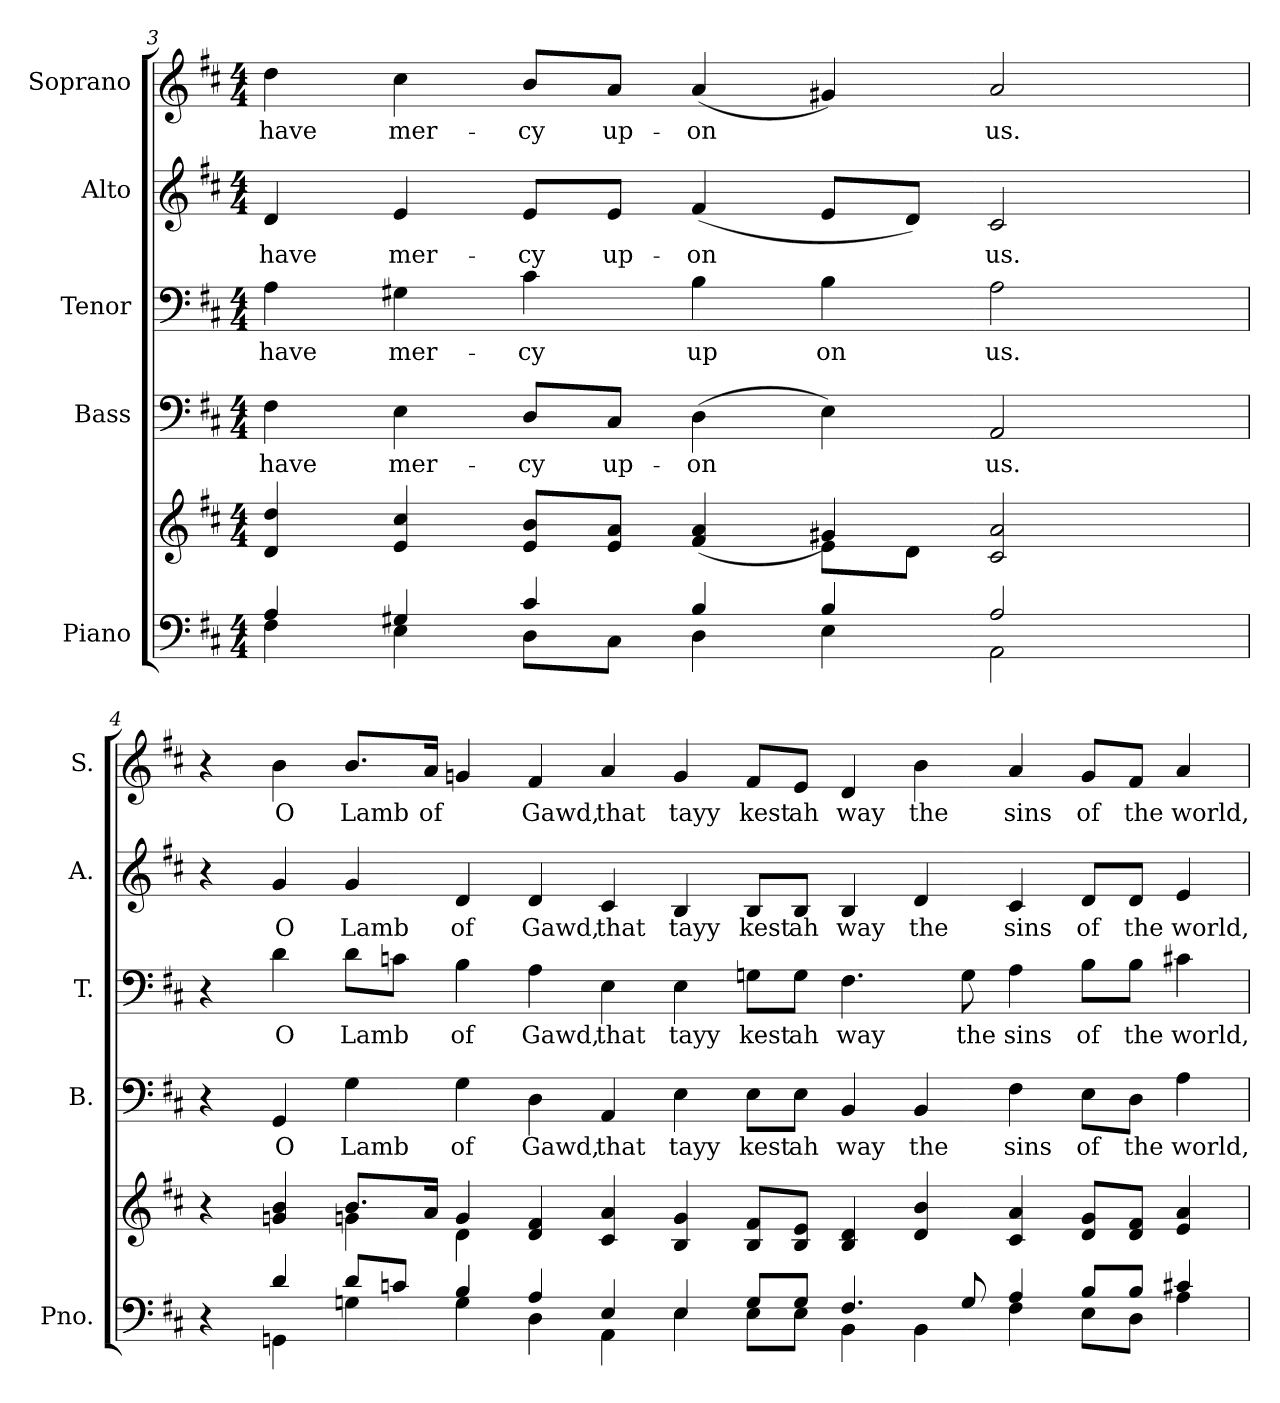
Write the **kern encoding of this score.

**kern	**kern	**kern	**text	**kern	**text	**kern	**text	**kern	**text
*part5	*part5	*part4	*part4	*part3	*part3	*part2	*part2	*part1	*part1
*staff6	*staff5	*staff4	*staff4	*staff3	*staff3	*staff2	*staff2	*staff1	*staff1
*I"Piano	*	*I"Bass	*	*I"Tenor	*	*I"Alto	*	*I"Soprano	*
*I'Pno.	*	*I'B.	*	*I'T.	*	*I'A.	*	*I'S.	*
!!LO:PB:g=z
*clefF4	*clefG2	*clefF4	*	*clefF4	*	*clefG2	*	*clefG2	*
*k[f#c#]	*k[f#c#]	*k[f#c#]	*	*k[f#c#]	*	*k[f#c#]	*	*k[f#c#]	*
*D:	*D:	*D:	*	*D:	*	*D:	*	*D:	*
*M4/4	*M4/4	*M4/4	*	*M4/4	*	*M4/4	*	*M4/4	*
=3	=3	=3	=3	=3	=3	=3	=3	=3	=3
*^	*^	*	*	*	*	*	*	*	*
!	!	!	!	!	!LO:LY:b:color=#000000	!	!	!	!	!	!
!	!	!	!	!	!	!	!LO:LY:b:color=#000000	!	!	!	!
!	!	!	!	!	!	!	!	!	!LO:LY:b:color=#000000	!	!
!	!	!	!	!	!	!	!	!	!	!	!LO:LY:b:color=#000000
4Ai/	4F#i\	4di/ 4ddi	4ryy	4F#i\	have	4Ai\	have	4di/	have	4ddi\	have
!	!	!	!	!	!LO:LY:b:color=#000000	!	!	!	!	!	!
!	!	!	!	!	!	!	!LO:LY:b:color=#000000	!	!	!	!
!	!	!	!	!	!	!	!	!	!LO:LY:b:color=#000000	!	!
!	!	!	!	!	!	!	!	!	!	!	!LO:LY:b:color=#000000
4G#Xi/	4Ei\	4ei/ 4cc#i	2ryy	4Ei\	mer-	4G#Xi\	mer-	4ei/	mer-	4cc#i\	mer-
!	!	!	!	!	!LO:LY:b:color=#000000	!	!	!	!	!	!
!	!	!	!	!	!	!	!LO:LY:b:color=#000000	!	!	!	!
!	!	!	!	!	!	!	!	!	!LO:LY:b:color=#000000	!	!
!	!	!	!	!	!	!	!	!	!	!	!LO:LY:b:color=#000000
4c#i/	8Di\L	8ei/ 8biL	.	8Di/L	-cy	4c#i\	-cy	8ei/L	-cy	8bi/L	-cy
!	!	!	!	!	!LO:LY:b:color=#000000	!	!	!	!	!	!
!	!	!	!	!	!	!	!	!	!LO:LY:b:color=#000000	!	!
!	!	!	!	!	!	!	!	!	!	!	!LO:LY:b:color=#000000
.	8C#i\J	8ei/ 8aiJ	.	8C#i/J	up-	.	.	8ei/J	up-	8ai/J	up-
!	!	!	!	!	!LO:LY:b:color=#000000	!	!	!	!	!	!
!	!	!	!	!	!	!	!LO:LY:b:color=#000000	!	!	!	!
!	!	!	!	!	!	!	!	!	!LO:LY:b:color=#000000	!	!
!	!	!	!	!	!	!	!	!	!	!	!LO:LY:b:color=#000000
4Bi/	4Di\	(4f#i/ 4ai	4ryy	(4Di\	-on	4Bi\	up	(4f#i/	-on	(4ai/	-on
!	!	!	!	!	!	!	!LO:LY:b:color=#000000	!	!	!	!
4Bi/	4Ei\	4g#Xi/)	8ei\L	4Ei\)	.	4Bi\	on	8ei/L	.	4g#Xi/)	.
.	.	.	8di\J	.	.	.	.	8di/J)	.	.	.
!	!	!	!	!	!LO:LY:b:color=#000000	!	!	!	!	!	!
!	!	!	!	!	!	!	!LO:LY:b:color=#000000	!	!	!	!
!	!	!	!	!	!	!	!	!	!LO:LY:b:color=#000000	!	!
!	!	!	!	!	!	!	!	!	!	!	!LO:LY:b:color=#000000
2Ai/	2AAi\	2c#i/ 2ai	4ryy	2AAi/	us.	2Ai\	us.	2c#i/	us.	2ai/	us.
.	.	.	4ryy	.	.	.	.	.	.	.	.
!!LO:PB:g=z
=4	=4	=4	=4	=4	=4	=4	=4	=4	=4	=4	=4
4r	4ryy	4r	2ryy	4r	.	4r	.	4r	.	4r	.
!	!	!	!	!	!LO:LY:b:color=#000000	!	!	!	!	!	!
!	!	!	!	!	!	!	!LO:LY:b:color=#000000	!	!	!	!
!	!	!	!	!	!	!	!	!	!LO:LY:b:color=#000000	!	!
!	!	!	!	!	!	!	!	!	!	!	!LO:LY:b:color=#000000
4di/	4GGni\	4gni/ 4bi	.	4GGi/	O	4di\	O	4gi/	O	4bi\	O
!	!	!	!	!	!LO:LY:b:color=#000000	!	!	!	!	!	!
!	!	!	!	!	!	!	!LO:LY:b:color=#000000	!	!	!	!
!	!	!	!	!	!	!	!	!	!LO:LY:b:color=#000000	!	!
!	!	!	!	!	!	!	!	!	!	!	!LO:LY:b:color=#000000
8di/L	4Gni\	8.bi/L	4gni\	4Gi\	Lamb	8di\L	Lamb	4gi/	Lamb	8.bi/L	Lamb
8cni/J	.	.	.	.	.	8cni\J	.	.	.	.	.
!	!	!	!	!	!	!	!	!	!	!	!LO:LY:b:color=#000000
.	.	16ai/Jk	.	.	.	.	.	.	.	16ai/Jk	of
!	!	!	!	!	!LO:LY:b:color=#000000	!	!	!	!	!	!
!	!	!	!	!	!	!	!LO:LY:b:color=#000000	!	!	!	!
!	!	!	!	!	!	!	!	!	!LO:LY:b:color=#000000	!	!
4Bi/	4Gi\	4gi/	4di\	4Gi\	of	4Bi\	of	4di/	of	4gni/	.
!	!	!	!	!	!LO:LY:b:color=#000000	!	!	!	!	!	!
!	!	!	!	!	!	!	!LO:LY:b:color=#000000	!	!	!	!
!	!	!	!	!	!	!	!	!	!LO:LY:b:color=#000000	!	!
!	!	!	!	!	!	!	!	!	!	!	!LO:LY:b:color=#000000
4Ai/	4Di\	4di/ 4f#i	2ryy	4Di\	Gawd,	4Ai\	Gawd,	4di/	Gawd,	4f#i/	Gawd,
!	!	!	!	!	!LO:LY:b:color=#000000	!	!	!	!	!	!
!	!	!	!	!	!	!	!LO:LY:b:color=#000000	!	!	!	!
!	!	!	!	!	!	!	!	!	!LO:LY:b:color=#000000	!	!
!	!	!	!	!	!	!	!	!	!	!	!LO:LY:b:color=#000000
4Ei/	4AAi\	4c#i/ 4ai	.	4AAi/	that	4Ei\	that	4c#i/	that	4ai/	that
!	!	!	!	!	!LO:LY:b:color=#000000	!	!	!	!	!	!
!	!	!	!	!	!	!	!LO:LY:b:color=#000000	!	!	!	!
!	!	!	!	!	!	!	!	!	!LO:LY:b:color=#000000	!	!
!	!	!	!	!	!	!	!	!	!	!	!LO:LY:b:color=#000000
4Ei/	4Ei\	4Bi/ 4gi	2ryy	4Ei\	tayy	4Ei\	tayy	4Bi/	tayy	4gi/	tayy
!	!	!	!	!	!LO:LY:b:color=#000000	!	!	!	!	!	!
!	!	!	!	!	!	!	!LO:LY:b:color=#000000	!	!	!	!
!	!	!	!	!	!	!	!	!	!LO:LY:b:color=#000000	!	!
!	!	!	!	!	!	!	!	!	!	!	!LO:LY:b:color=#000000
8Gi/L	8Ei\L	8Bi/ 8f#iL	.	8Ei\L	kest	8Gni\L	kest	8Bi/L	kest	8f#i/L	kest
!	!	!	!	!	!LO:LY:b:color=#000000	!	!	!	!	!	!
!	!	!	!	!	!	!	!LO:LY:b:color=#000000	!	!	!	!
!	!	!	!	!	!	!	!	!	!LO:LY:b:color=#000000	!	!
!	!	!	!	!	!	!	!	!	!	!	!LO:LY:b:color=#000000
8Gi/J	8Ei\J	8Bi/ 8eiJ	.	8Ei\J	ah	8Gi\J	ah	8Bi/J	ah	8ei/J	ah
!	!	!	!	!	!LO:LY:b:color=#000000	!	!	!	!	!	!
!	!	!	!	!	!	!	!LO:LY:b:color=#000000	!	!	!	!
!	!	!	!	!	!	!	!	!	!LO:LY:b:color=#000000	!	!
!	!	!	!	!	!	!	!	!	!	!	!LO:LY:b:color=#000000
4.F#i/	4BBi\	4Bi/ 4di	1ryy	4BBi/	way	4.F#i\	way	4Bi/	way	4di/	way
!	!	!	!	!	!LO:LY:b:color=#000000	!	!	!	!	!	!
!	!	!	!	!	!	!	!	!	!LO:LY:b:color=#000000	!	!
!	!	!	!	!	!	!	!	!	!	!	!LO:LY:b:color=#000000
.	4BBi\	4di/ 4bi	.	4BBi/	the	.	.	4di/	the	4bi\	the
!	!	!	!	!	!	!	!LO:LY:b:color=#000000	!	!	!	!
8Gi/	.	.	.	.	.	8Gi\	the	.	.	.	.
!	!	!	!	!	!LO:LY:b:color=#000000	!	!	!	!	!	!
!	!	!	!	!	!	!	!LO:LY:b:color=#000000	!	!	!	!
!	!	!	!	!	!	!	!	!	!LO:LY:b:color=#000000	!	!
!	!	!	!	!	!	!	!	!	!	!	!LO:LY:b:color=#000000
4Ai/	4F#i\	4c#i/ 4ai	.	4F#i\	sins	4Ai\	sins	4c#i/	sins	4ai/	sins
!	!	!	!	!	!LO:LY:b:color=#000000	!	!	!	!	!	!
!	!	!	!	!	!	!	!LO:LY:b:color=#000000	!	!	!	!
!	!	!	!	!	!	!	!	!	!LO:LY:b:color=#000000	!	!
!	!	!	!	!	!	!	!	!	!	!	!LO:LY:b:color=#000000
8Bi/L	8Ei\L	8di/ 8giL	.	8Ei\L	of	8Bi\L	of	8di/L	of	8gi/L	of
!	!	!	!	!	!LO:LY:b:color=#000000	!	!	!	!	!	!
!	!	!	!	!	!	!	!LO:LY:b:color=#000000	!	!	!	!
!	!	!	!	!	!	!	!	!	!LO:LY:b:color=#000000	!	!
!	!	!	!	!	!	!	!	!	!	!	!LO:LY:b:color=#000000
8Bi/J	8Di\J	8di/ 8f#iJ	.	8Di\J	the	8Bi\J	the	8di/J	the	8f#i/J	the
!	!	!	!	!	!LO:LY:b:color=#000000	!	!	!	!	!	!
!	!	!	!	!	!	!	!LO:LY:b:color=#000000	!	!	!	!
!	!	!	!	!	!	!	!	!	!LO:LY:b:color=#000000	!	!
!	!	!	!	!	!	!	!	!	!	!	!LO:LY:b:color=#000000
4c#Xi/	4Ai\	4ei/ 4ai	4ryy	4Ai\	world,	4c#Xi\	world,	4ei/	world,	4ai/	world,
*v	*v	*	*	*	*	*	*	*	*	*	*
*	*v	*v	*	*	*	*	*	*	*	*
=	=	=	=	=	=	=	=	=	=
*-	*-	*-	*-	*-	*-	*-	*-	*-	*-
